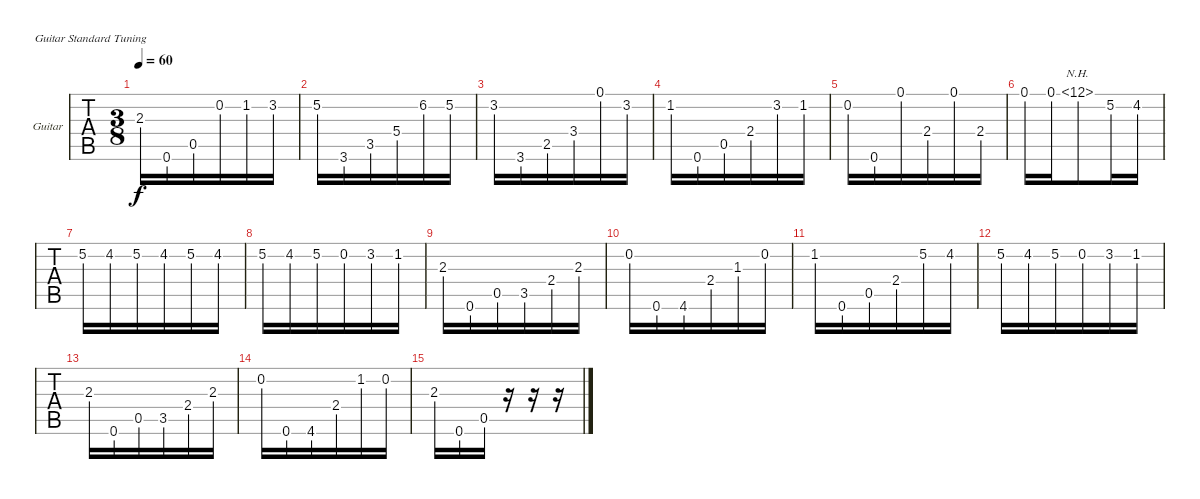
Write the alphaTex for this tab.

\bracketExtendMode groupsimilarinstruments
\firstSystemTrackNameOrientation horizontal
\otherSystemsTrackNameOrientation horizontal
\track ("Classic Guitar" "Guitar") {instrument acousticguitarsteel}
\staff {tabs}
\tuning (E4 B3 G3 D3 A2 E2)
\ts (3 8)
\tempo 60
\clef g2
\ks c
2.3.16{dy f} 0.6.16 0.5.16 0.2.16 1.2.16 3.2.16 |
5.2.16 3.6.16 3.5.16 5.4.16 6.2.16 5.2.16 |
3.2.16 3.6.16 2.5.16 3.4.16 0.1.16 3.2.16 |
1.2.16 0.6.16 0.5.16 2.4.16 3.2.16 1.2.16 |
0.2.16 0.6.16 0.1.16 2.4.16 0.1.16 2.4.16 |
0.1.16 0.1.16 12.1{nh}.8 5.2.16 4.2.16 |
5.2.16 4.2.16 5.2.16 4.2.16 5.2.16 4.2.16 |
5.2.16 4.2.16 5.2.16 0.2.16 3.2.16 1.2.16 |
2.3.16 0.6.16 0.5.16 3.5.16 2.4.16 2.3.16 |
0.2.16 0.6.16 4.6.16 2.4.16 1.3.16 0.2.16 |
1.2.16 0.6.16 0.5.16 2.4.16 5.2.16 4.2.16 |
5.2.16 4.2.16 5.2.16 0.2.16 3.2.16 1.2.16 |
2.3.16 0.6.16 0.5.16 3.5.16 2.4.16 2.3.16 |
0.2.16 0.6.16 4.6.16 2.4.16 1.2.16 0.2.16 |
2.3.16 0.6.16 0.5.16 r.16 r.16 r.16
